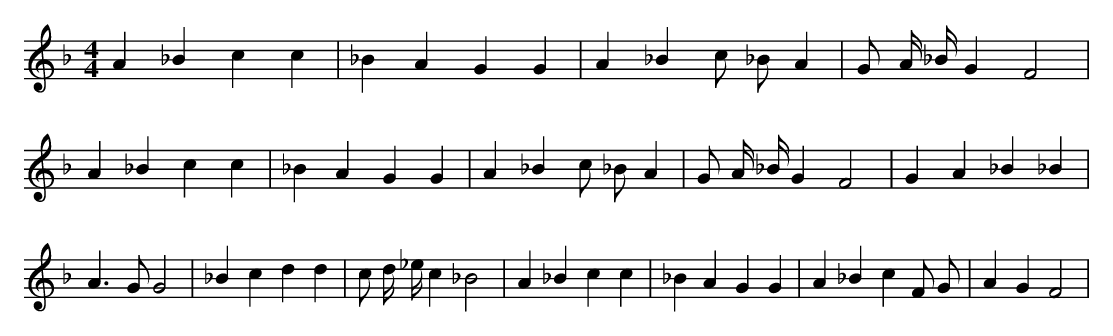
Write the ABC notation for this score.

X:1
M:4/4
L:1/8
K:F
A2 _B2 c2 c2 | _B2 A2 G2 G2 | A2 _B2 c _B A2 | G A/2 _B/2 G2 F4 | A2 _B2 c2 c2 | _B2 A2 G2 G2 | A2 _B2 c _B A2 | G A/2 _B/2 G2 F4 | G2 A2 _B2 _B2 | A3 G G4 | _B2 c2 d2 d2 | c d/2 _e/2 c2 _B4 | A2 _B2 c2 c2 | _B2 A2 G2 G2 | A2 _B2 c2 F G | A2 G2 F4 |
